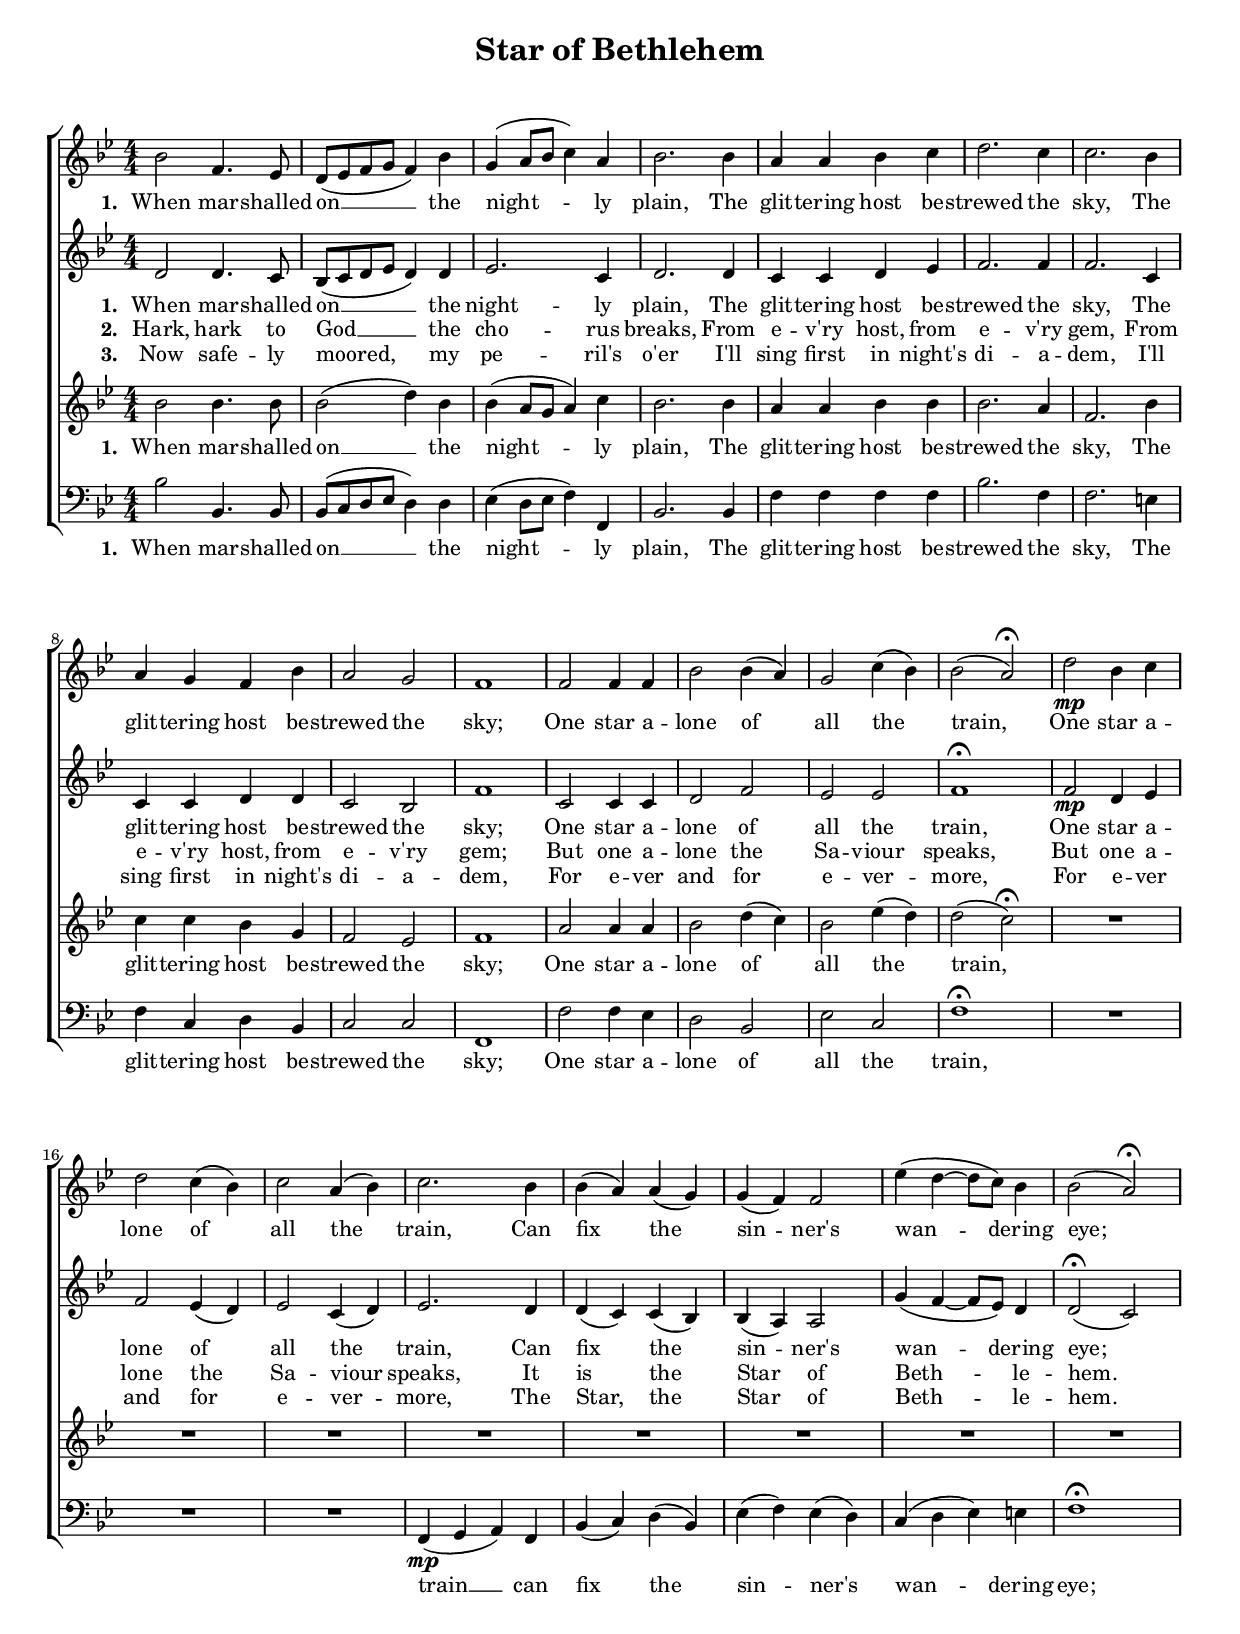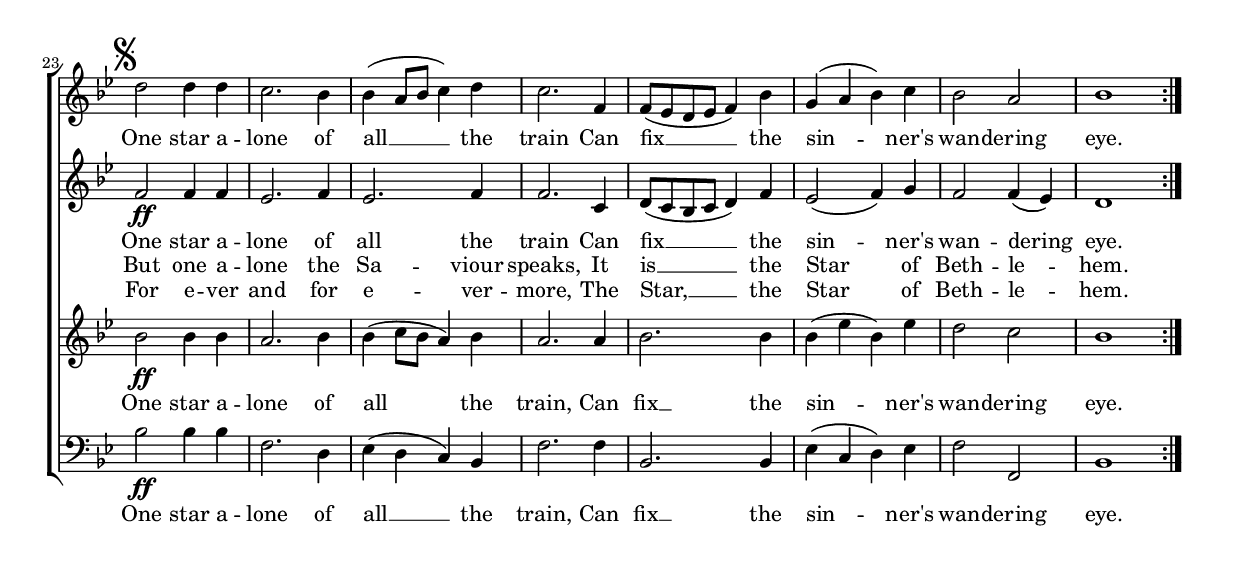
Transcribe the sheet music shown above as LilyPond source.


\header {
title = "Star of Bethlehem"
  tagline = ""  % removed
}


	#(set-global-staff-size 17)
\paper {
print-page-number = ##f
	markup-system-spacing #'basic-distance = #15
	system-system-spacing #'basic-distance = #20

    paper-width = 21.0\cm
    paper-height = 29.7\cm
    top-margin = 1.0\cm
    bottom-margin = 2.0\cm 
    left-margin = 1.0\cm
    right-margin = 1.0\cm
    }
\layout {
	indent = 0.0\cm 
		}
		
		
PartPOneVoiceOne =  \relative bes' {
    \clef "treble" \key bes \major \numericTimeSignature\time 4/4
    \repeat volta 2 {
        bes2 f4. es8 | % 2
        d8 ( [ es8 f8 g8 ] f4 ) bes4 | % 3
        g4 ( a8 [ bes8 ] c4 ) a4 | % 4
        bes2. bes4  | % 5
        a4 a4 bes4 c4 | % 6
        d2. c4 | % 7
        c2. bes4 | % 8
        a4 g4 f4 bes4 | % 9
        a2 g2 | \barNumberCheck #10
        f1  | % 11
        f2 f4 f4 | % 12
        bes2 bes4 ( a4 ) | % 13
        g2 c4 ( bes4 ) | % 14
        bes2 ( a2 ) ^\fermata | % 15
        d2 \mp bes4 c4 | % 16
        d2 c4 ( bes4 ) | % 17
        c2 a4 ( bes4 ) | % 18
        c2. bes4  | % 19
        bes4 ( a4 ) a4 ( g4 ) | \barNumberCheck #20
        g4 ( f4 ) f2 | % 21
        es'4 ( d4 ~ d8 [ c8 ) ] bes4 | % 22
        bes2 ( a2 ) ^\fermata | % 23
        \mark \markup { \musicglyph #"scripts.segno" } | % 23
        d2 d4 d4 | % 24
        c2. bes4 | % 25
        bes4 ( a8 [ bes8 ] c4 ) d4  | % 26
        c2. f,4 | % 27
        f8 ( [ es8 d8 es8 ] f4 ) bes4 | % 28
        g4 ( a4 bes4 ) c4 | % 29
        bes2 a2 | \barNumberCheck #30
        bes1 }
    }

PartPOneVoiceOneLyricsOne =  \lyricmode {
\set stanza = "1. "
When mar -- shalled on __ the night -- ly plain,
The glit -- tering host be -- strewed the sky,
The glit -- tering host be -- strewed the sky; 
One star a -- lone of all the train,
One star a -- lone of all the train,
Can fix the sin -- ner's wan -- dering eye;
One star a -- lone of all __ the train 
Can fix __ the sin -- ner's wan -- dering eye.}


PartPTwoVoiceOne =  \relative d' {
    \clef "treble" \key bes \major \numericTimeSignature\time 4/4
    \repeat volta 2 {
        d2 d4. c8 | % 2
        bes8 ( [ c8 d8 es8 ] d4 ) d4 | % 3
        es2. c4 | % 4
        d2. d4  | % 5
        c4 c4 d4 es4 | % 6
        f2. f4 | % 7
        f2. c4 | % 8
        c4 c4 d4 d4 | % 9
        c2 bes2 | \barNumberCheck #10
        f'1  | % 11
        c2 c4 c4 | % 12
        d2 f2 | % 13
        es2 es2 | % 14
        f1 ^\fermata | % 15
        f2 \mp d4 es4 | % 16
        f2 es4 ( d4 ) | % 17
        es2 c4 ( d4 ) | % 18
        es2. d4  | % 19
        d4 ( c4 ) c4 ( bes4 ) | \barNumberCheck #20
        bes4 ( a4 ) a2 | % 21
        g'4 ( f4 ~ f8 [ es8 ) ] d4 | % 22
        d2 ( ^\fermata c2 ) | % 23
        f2 \ff f4 f4 | % 24
        es2. f4 | % 25
        es2. f4  | % 26
        f2. c4 | % 27
        d8 ( [ c8 bes8 c8 ] d4 ) f4 | % 28
        es2 ( f4 ) g4 | % 29
        f2 f4 ( es4 ) | \barNumberCheck #30
        d1 }
    }

PartPTwoVoiceOneLyricsOne =  \lyricmode {
\set stanza = "1. "
When mar -- shalled on __ the night -- ly plain,
The glit -- tering host be -- strewed the sky,
The glit -- tering host be -- strewed the sky; 
One star a -- lone of all the train,
One star a -- lone of all the train,
Can fix the sin -- ner's wan -- dering eye;
One star a -- lone of all the train 
Can fix __ the sin -- ner's wan -- dering eye.}

PartPTwoVoiceOneLyricsTwo =  \lyricmode {
\set stanza = "2. "
Hark, hark to God __ the cho -- rus breaks,
From e -- v'ry host, from e -- v'ry gem,
From e -- v'ry host, from e -- v'ry gem;
But one a -- lone the Sa -- viour speaks,
But one a -- lone the Sa -- viour speaks,
It is the Star of Beth -- le -- hem.
But one a -- lone the Sa -- viour speaks,
It is __ the Star of Beth -- le -- hem.
}

PartPTwoVoiceOneLyricsThree =  \lyricmode {
\set stanza = "3. "
Now safe -- ly moored, my pe -- ril's o'er
I'll sing first in night's di -- a -- dem,
I'll sing first in night's di -- a -- dem,
For e -- ver and for e -- ver -- more,
For e -- ver and for e -- ver -- more,
The Star, the Star of Beth -- le -- hem.
For e -- ver and for e -- ver -- more,
The Star, __ the Star of Beth -- le -- hem.
}

PartPTwoVoiceTwo =  \relative bes {
    \clef "treble" \key bes \major \numericTimeSignature\time 4/4
    \repeat volta 2 {
        s1*4  s2*9 bes2 s1  s1*4 | % 15
        s1*4 \mp  s1*4 | % 23
        s1*3 \ff  s1*5 }
    }

PartPTwoVoiceTwoLyricsOne =  \lyricmode { the }
PartPThreeVoiceOne =  \relative bes' {
    \clef "treble" \key bes \major \numericTimeSignature\time 4/4
    \repeat volta 2 {
        bes2 bes4. bes8 | % 2
        bes2 ( d4 ) bes4 | % 3
        bes4 ( a8 [ g8 ] a4 ) c4 | % 4
        bes2. bes4  | % 5
        a4 a4 bes4 bes4 | % 6
        bes2. a4 | % 7
        f2. bes4 | % 8
        c4 c4 bes4 g4 | % 9
        f2 es2 | \barNumberCheck #10
        f1  | % 11
        a2 a4 a4 | % 12
        bes2 d4 ( c4 ) | % 13
        bes2 es4 ( d4 ) | % 14
        d2 ( c2 ) ^\fermata | % 15
        R1*4  | % 19
        R1*4 | % 23
        bes2 \ff bes4 bes4 | % 24
        a2. bes4 | % 25
        bes4 ( c8 [ bes8 ] a4 ) bes4  | % 26
        a2. a4 | % 27
        bes2. bes4 | % 28
        bes4 ( es4 bes4 ) es4 | % 29
        d2 c2 | \barNumberCheck #30
        bes1 }
    }

PartPThreeVoiceOneLyricsOne =  \lyricmode {
\set stanza = "1. "
When mar -- shalled on __ the night -- ly plain,
The glit -- tering host be -- strewed the sky,
The glit -- tering host be -- strewed the sky; 
One star a -- lone of all the train,
One star a -- lone of all the train,
Can fix __ the sin -- ner's wan -- dering eye.
}
 
PartPFourVoiceOne =  \relative bes {
    \clef "bass" \key bes \major \numericTimeSignature\time 4/4 \repeat
    volta 2 {
        bes2 bes,4. bes8 | % 2
        bes8 ( [ c8 d8 es8 ] d4 ) d4 | % 3
        es4 ( d8 [ es8 ] f4 ) f,4 | % 4
        bes2. bes4  | % 5
        f'4 f4 f4 f4 | % 6
        bes2. f4 | % 7
        f2. e4 | % 8
        f4 c4 d4 bes4 | % 9
        c2 c2 | \barNumberCheck #10
        f,1  | % 11
        f'2 f4 es4 | % 12
        d2 bes2 | % 13
        es2 c2 | % 14
        f1 ^\fermata | % 15
        R1*3 | % 18
        f,4 \mp ( g4 a4 ) f4  | % 19
        bes4 ( c4 ) d4 ( bes4 ) | \barNumberCheck #20
        es4 ( f4 ) es4 ( d4 ) | % 21
        c4 ( d4 es4 ) e4 | % 22
        f1 ^\fermata | 
		\mark \markup { \musicglyph #"scripts.segno" }
 % 23
        bes2 \ff bes4 bes4 | % 24
        f2. d4 | % 25
        es4 ( d4 c4 ) bes4  | % 26
        f'2. f4 | % 27
        bes,2. bes4 | % 28
        es4 ( c4 d4 ) es4 | % 29
        f2 f,2 | \barNumberCheck #30
        bes1 }
    }

PartPFourVoiceOneLyricsOne =  \lyricmode {
\set stanza = "1. "
When mar -- shalled on __ the night -- ly plain,
The glit -- tering host be -- strewed the sky,
The glit -- tering host be -- strewed the sky; 
One star a -- lone of all the train,

train __ can fix the sin -- ner's wan -- dering eye;
One star a -- lone of all __ the train,
Can fix __ the sin -- ner's wan -- dering eye.
}



% The score definition
\score {
\new ChoirStaff
    <<
        \new Staff <<
            
            \context Staff << 
                \context Voice = "PartPOneVoiceOne" { \PartPOneVoiceOne }
                \new Lyrics = "firstVerse" \lyricsto "PartPOneVoiceOne" \PartPOneVoiceOneLyricsOne
				%\new Lyrics \lyricsto "PartPOneVoiceOne" \PartPOneVoiceOneLyricsTwo
				%\new Lyrics \lyricsto "PartPOneVoiceOne" \PartPOneVoiceOneLyricsThree
							>>
					>>
        \new Staff <<
            \context Staff << 
                \context Voice = "PartPTwoVoiceOne" { \PartPTwoVoiceOne }
				\new Lyrics \lyricsto "PartPTwoVoiceOne" \PartPTwoVoiceOneLyricsOne
				\new Lyrics \lyricsto "PartPTwoVoiceOne"  \PartPTwoVoiceOneLyricsTwo
				\new Lyrics \lyricsto "PartPTwoVoiceOne" 
				\PartPTwoVoiceOneLyricsThree
				
							>>
            >>
        \new Staff <<
            \context Staff << 
                \context Voice = "PartPThreeVoiceOne" { \PartPThreeVoiceOne }
				\new Lyrics = "TfirstVerse"\lyricsto "PartPThreeVoiceOne"  \PartPThreeVoiceOneLyricsOne
				%\new Lyrics \lyricsto "PartPThreeVoiceOne"   \PartPOneVoiceOneLyricsTwo
				%\new Lyrics \lyricsto "PartPThreeVoiceOne"  \PartPOneVoiceOneLyricsThree
				
                >>
            >>
        \new Staff <<
           \context Staff << 
                \context Voice = "PartPFourVoiceOne" { \PartPFourVoiceOne }
				\new Lyrics \lyricsto "PartPFourVoiceOne"  \PartPFourVoiceOneLyricsOne
				%\new Lyrics \lyricsto "PartPFourVoiceOne"  %\PartPOneVoiceOneLyricsTwo
				%\new Lyrics \lyricsto "PartPFourVoiceOne"
				%\PartPOneVoiceOneLyricsThree
                
							>>
            >>
        
    >>
  }  